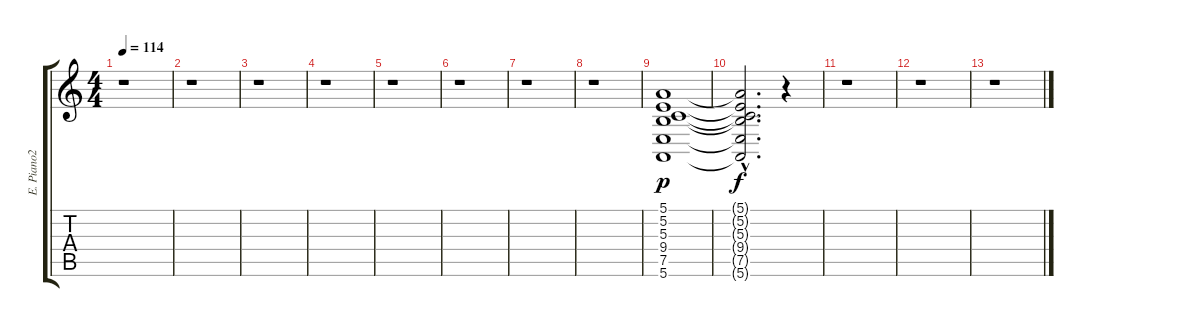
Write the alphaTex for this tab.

\track (" E. Piano2*merged" " E. Piano2") {instrument electricpiano1}
\staff {score tabs}
\tuning (E4 B3 G3 D3 A2 E2) {hide}
\ts (4 4)
\tempo 114
\clef g2
\ks c
r.1{dy f} |
r.1 |
r.1 |
r.1 |
r.1 |
r.1 |
r.1 |
r.1 |
(5.1 5.2 5.3 9.4 7.5 5.6).1{dy p} |
(5.1{hac t} 5.2{hac t} 5.3{hac t} 9.4{hac t} 7.5{hac t} 5.6{hac t}).2{d dy f} r.4 |
r.1 |
r.1 |
r.1
